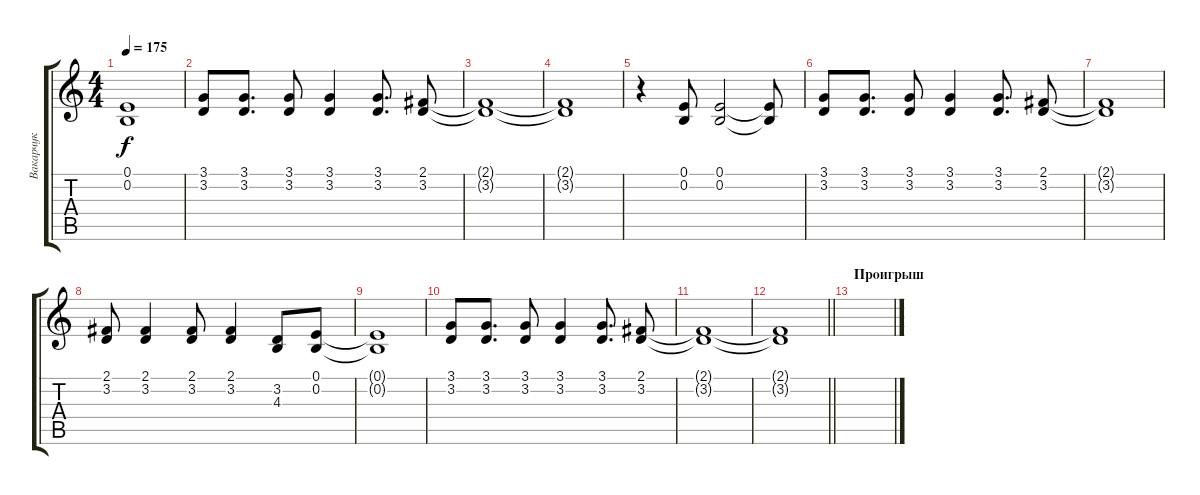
\track ("Вакарчук" "Вакарчук") {instrument tenorsax}
\staff {score tabs}
\tuning (E4 B3 G3 D3 A2 E2) {hide}
\ts (4 4)
\tempo 175
\clef g2
\ks c
(0.1{t} 0.2{t}).1{dy f} |
(3.1 3.2).8 (3.1 3.2).8{d} (3.1 3.2).8 (3.1 3.2).4 (3.1 3.2).8{d} (2.1 3.2).8 |
(2.1{t} 3.2{t}).1 |
(2.1{t} 3.2{t}).1 |
r.4 (0.1 0.2).8 (0.1 0.2).2 (0.1{t} 0.2{t}).8 |
(3.1 3.2).8 (3.1 3.2).8{d} (3.1 3.2).8 (3.1 3.2).4 (3.1 3.2).8{d} (2.1 3.2).8 |
(2.1{t} 3.2{t}).1 |
(2.1 3.2).8 (2.1 3.2).4 (2.1 3.2).8 (2.1 3.2).4 (3.2 4.3).8 (0.1 0.2).8 |
(0.1{t} 0.2{t}).1 |
(3.1 3.2).8 (3.1 3.2).8{d} (3.1 3.2).8 (3.1 3.2).4 (3.1 3.2).8{d} (2.1 3.2).8 |
(2.1{t} 3.2{t}).1 |
\barLineRight lightlight
(2.1{t} 3.2{t}).1 |
\section ("" "Проигрыш")
